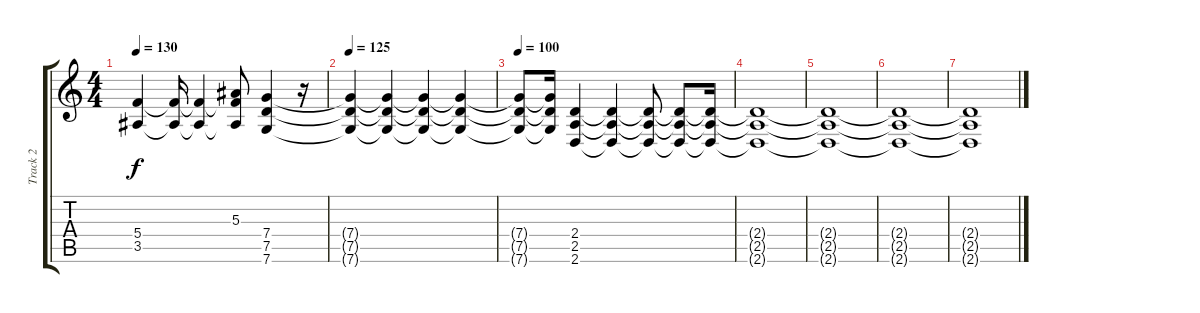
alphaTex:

\track ("Track 2" "Track 2") {instrument distortionguitar}
\staff {score tabs}
\tuning (D4 A3 F3 C3 G2 C2) {hide}
\ts (4 4)
\tempo 130
\clef g2
\ks c
(5.4{t} 3.5{t}).4{dy f} (5.4{t} 3.5{t}).16 (5.4{t} 3.5{t}).4 (5.3{t} 5.4{t} 3.5{t}).8 (7.4 7.5 7.6).4 r.16 |
\tempo 125
(7.4{t} 7.5{t} 7.6{t}).4 (7.4{t} 7.5{t} 7.6{t}).4 (7.4{t} 7.5{t} 7.6{t}).4 (7.4{t} 7.5{t} 7.6{t}).4 |
\tempo 100
(7.4{t} 7.5{t} 7.6{t}).8 (7.4{t} 7.5{t} 7.6{t}).16 (2.4 2.5 2.6).4 (2.4{t} 2.5{t} 2.6{t}).4 (2.4{t} 2.5{t} 2.6{t}).8 (2.4{t} 2.5{t} 2.6{t}).8 (2.4{t} 2.5{t} 2.6{t}).16 |
(2.4{t} 2.5{t} 2.6{t}).1 |
(2.4{t} 2.5{t} 2.6{t}).1 |
(2.4{t} 2.5{t} 2.6{t}).1 |
(2.4{t} 2.5{t} 2.6{t}).1
